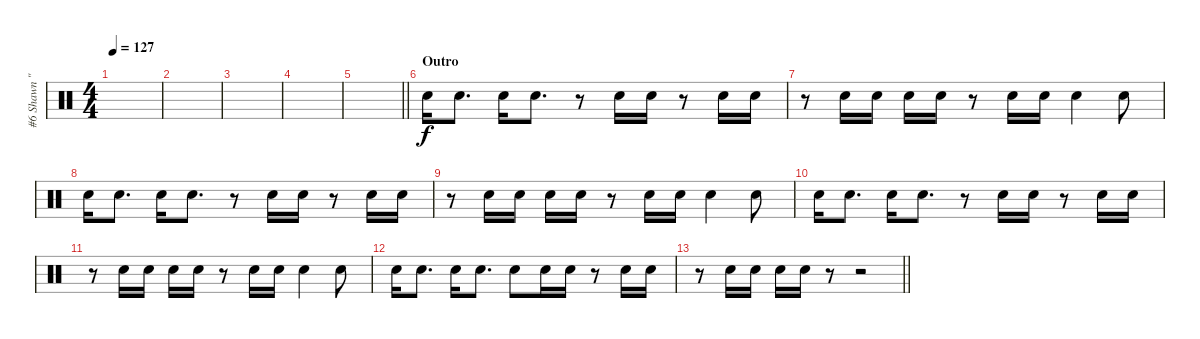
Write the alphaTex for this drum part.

\track ("#6 Shawn \"Clown\" Crahan" "#6 Shawn \"") {instrument percussion}
\staff {score}
\articulation defaults
\ts (4 4)
\tempo 127
\clef neutral
\ks c
|
|
|
|
\barLineRight lightlight
|
\section ("" "Outro")
"Snare (hit) 2".16{volume 16} "Snare (hit) 2".8{d} "Snare (hit) 2".16 "Snare (hit) 2".8{d} r.8 "Snare (hit) 2".16 "Snare (hit) 2".16 r.8 "Snare (hit) 2".16 "Snare (hit) 2".16 |
r.8 "Snare (hit) 2".16 "Snare (hit) 2".16 "Snare (hit) 2".16 "Snare (hit) 2".16 r.8 "Snare (hit) 2".16 "Snare (hit) 2".16 "Snare (hit) 2".4 "Snare (hit) 2".8 |
"Snare (hit) 2".16 "Snare (hit) 2".8{d} "Snare (hit) 2".16 "Snare (hit) 2".8{d} r.8 "Snare (hit) 2".16 "Snare (hit) 2".16 r.8 "Snare (hit) 2".16 "Snare (hit) 2".16 |
r.8 "Snare (hit) 2".16 "Snare (hit) 2".16 "Snare (hit) 2".16 "Snare (hit) 2".16 r.8 "Snare (hit) 2".16 "Snare (hit) 2".16 "Snare (hit) 2".4 "Snare (hit) 2".8 |
"Snare (hit) 2".16 "Snare (hit) 2".8{d} "Snare (hit) 2".16 "Snare (hit) 2".8{d} r.8 "Snare (hit) 2".16 "Snare (hit) 2".16 r.8 "Snare (hit) 2".16 "Snare (hit) 2".16 |
r.8 "Snare (hit) 2".16 "Snare (hit) 2".16 "Snare (hit) 2".16 "Snare (hit) 2".16 r.8 "Snare (hit) 2".16 "Snare (hit) 2".16 "Snare (hit) 2".4 "Snare (hit) 2".8 |
"Snare (hit) 2".16 "Snare (hit) 2".8{d} "Snare (hit) 2".16 "Snare (hit) 2".8{d} "Snare (hit) 2".8 "Snare (hit) 2".16 "Snare (hit) 2".16 r.8 "Snare (hit) 2".16 "Snare (hit) 2".16 |
\barLineRight lightlight
r.8 "Snare (hit) 2".16 "Snare (hit) 2".16 "Snare (hit) 2".16 "Snare (hit) 2".16 r.8 r.2
